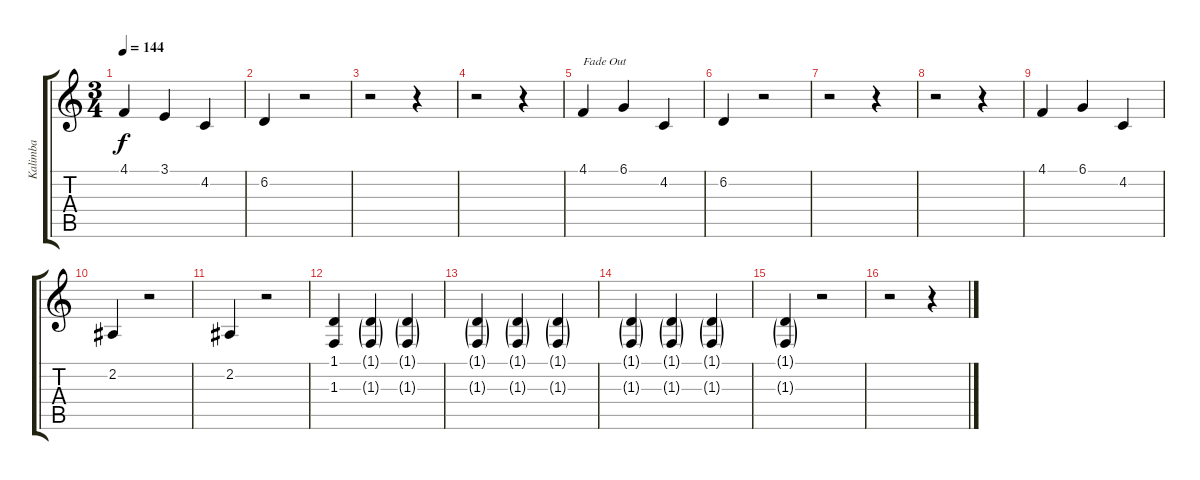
\track ("Kalimba" "Kalimba") {instrument kalimba}
\staff {score tabs}
\tuning (Db4 Ab3 E3 B2 Gb2 Db2) {hide}
\ts (3 4)
\tempo 144
\clef g2
\ks c
4.1.4{dy f} 3.1.4 4.2.4 |
6.2.4 r.2 |
r.2 r.4 |
r.2 r.4 |
4.1.4{txt "Fade Out" volume 10} 6.1.4 4.2.4 |
6.2.4 r.2 |
r.2 r.4 |
r.2 r.4 |
4.1.4{volume 6} 6.1.4 4.2.4 |
2.2.4 r.2 |
2.2.4 r.2 |
(1.1 1.3).4 (1.1{g} 1.3{g}).4{balance 0} (1.1{g} 1.3{g}).4{balance 16} |
(1.1{g} 1.3{g}).4{balance 0} (1.1{g} 1.3{g}).4{balance 16} (1.1{g} 1.3{g}).4{balance 0} |
(1.1{g} 1.3{g}).4{balance 16} (1.1{g} 1.3{g}).4{balance 0} (1.1{g} 1.3{g}).4{balance 16} |
(1.1{g} 1.3{g}).4{balance 0} r.2 |
r.2 r.4
